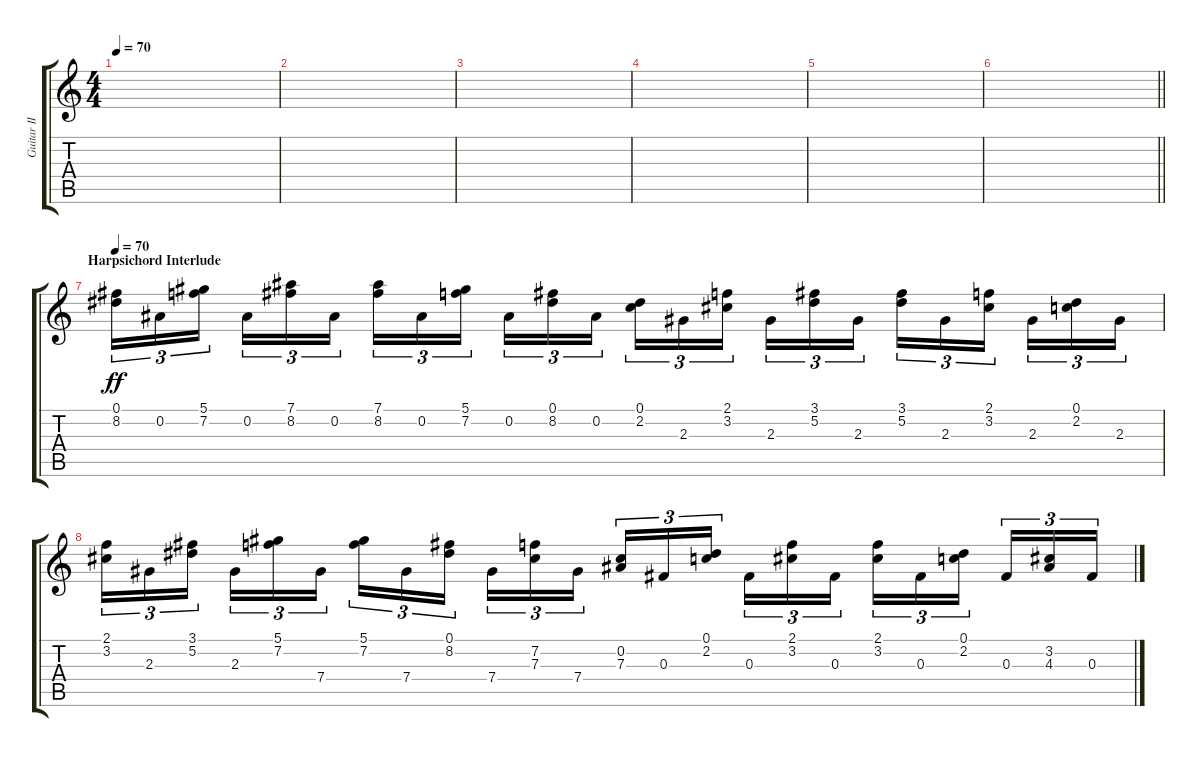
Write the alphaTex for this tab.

\track ("Guitar II" "Guitar II") {instrument overdrivenguitar}
\staff {score tabs}
\tuning (Eb4 Bb3 Gb3 Db3 Ab2 Eb2) {hide}
\ts (4 4)
\tempo 70
\clef g2
\ks c
|
|
|
|
|
\barLineRight lightlight
|
\section ("" "Harpsichord Interlude")
\tempo 70
(0.1 8.2).16{tu (3 2) dy ff volume 14 instrument harpsichord} 0.2.16{tu (3 2)} (5.1 7.2).16{tu (3 2) beam splitsecondary} 0.2.16{tu (3 2)} (7.1 8.2).16{tu (3 2)} 0.2.16{tu (3 2)} (7.1 8.2).16{tu (3 2)} 0.2.16{tu (3 2)} (5.1 7.2).16{tu (3 2) beam splitsecondary} 0.2.16{tu (3 2)} (0.1 8.2).16{tu (3 2)} 0.2.16{tu (3 2)} (0.1 2.2).16{tu (3 2)} 2.3.16{tu (3 2)} (2.1 3.2).16{tu (3 2) beam splitsecondary} 2.3.16{tu (3 2)} (3.1 5.2).16{tu (3 2)} 2.3.16{tu (3 2)} (3.1 5.2).16{tu (3 2)} 2.3.16{tu (3 2)} (2.1 3.2).16{tu (3 2) beam splitsecondary} 2.3.16{tu (3 2)} (0.1 2.2).16{tu (3 2)} 2.3.16{tu (3 2)} |
(2.1 3.2).16{tu (3 2)} 2.3.16{tu (3 2)} (3.1 5.2).16{tu (3 2) beam splitsecondary} 2.3.16{tu (3 2)} (5.1 7.2).16{tu (3 2)} 7.4.16{tu (3 2)} (5.1 7.2).16{tu (3 2)} 7.4.16{tu (3 2)} (0.1 8.2).16{tu (3 2) beam splitsecondary} 7.4.16{tu (3 2)} (7.2 7.3).16{tu (3 2)} 7.4.16{tu (3 2)} (0.2 7.3).16{tu (3 2)} 0.3.16{tu (3 2)} (0.1 2.2).16{tu (3 2) beam splitsecondary} 0.3.16{tu (3 2)} (2.1 3.2).16{tu (3 2)} 0.3.16{tu (3 2)} (2.1 3.2).16{tu (3 2)} 0.3.16{tu (3 2)} (0.1 2.2).16{tu (3 2) beam splitsecondary} 0.3.16{tu (3 2)} (3.2 4.3).16{tu (3 2)} 0.3.16{tu (3 2)}
